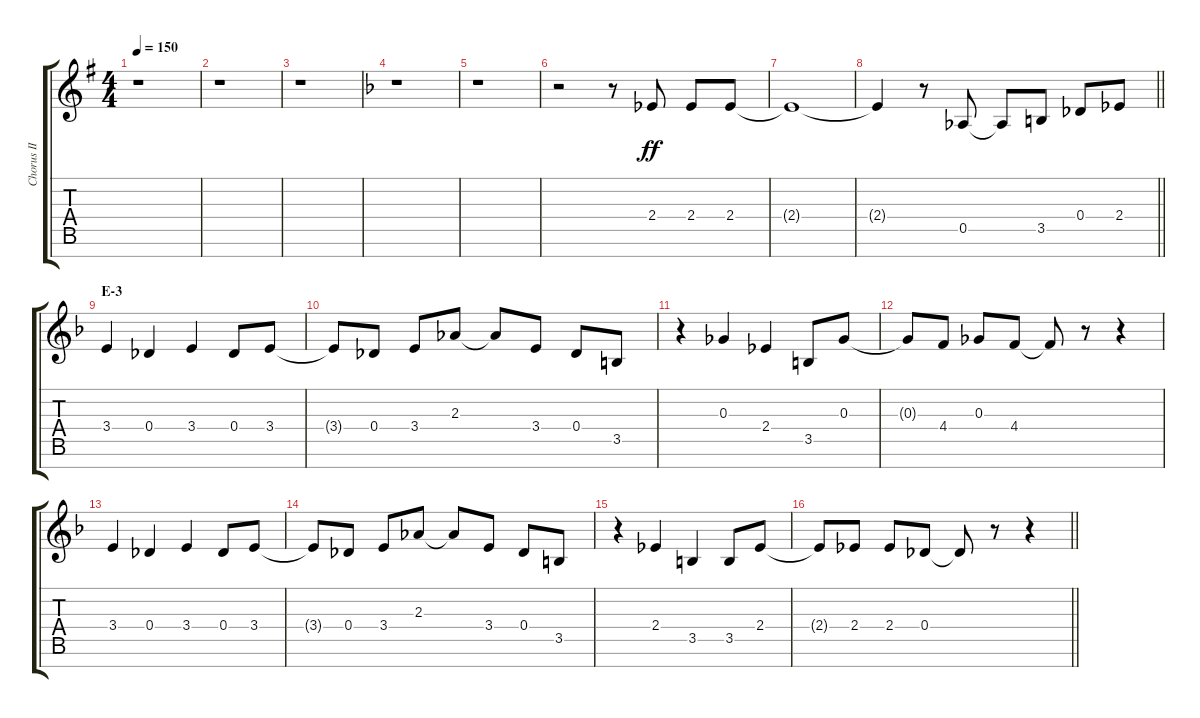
\track ("Chorus II" "Chorus II") {instrument voiceoohs}
\staff {score tabs}
\tuning (Eb5 Bb4 Gb4 Db4 Ab3 Eb3 Bb2) {hide}
\ts (4 4)
\tempo 150
\clef g2
\ks g
r.1{dy ff} |
r.1 |
r.1 |
\ks f
r.1 |
r.1 |
r.2 r.8 2.4.8 2.4.8 2.4.8 |
2.4{t}.1 |
\barLineRight lightlight
2.4{t}.4 r.8 0.5.8 0.5{t}.8 3.5.8 0.4.8 2.4.8 |
\section ("" "E-3")
3.4.4 0.4.4 3.4.4 0.4.8 3.4.8 |
3.4{t}.8 0.4.8 3.4.8 2.3.8 2.3{t}.8 3.4.8 0.4.8 3.5.8 |
r.4 0.3.4 2.4.4 3.5.8 0.3.8 |
0.3{t}.8 4.4.8 0.3.8 4.4.8 4.4{t}.8 r.8 r.4 |
3.4.4 0.4.4 3.4.4 0.4.8 3.4.8 |
3.4{t}.8 0.4.8 3.4.8 2.3.8 2.3{t}.8 3.4.8 0.4.8 3.5.8 |
r.4 2.4.4 3.5.4 3.5.8 2.4.8 |
\barLineRight lightlight
2.4{t}.8 2.4.8 2.4.8 0.4.8 0.4{t}.8 r.8 r.4
